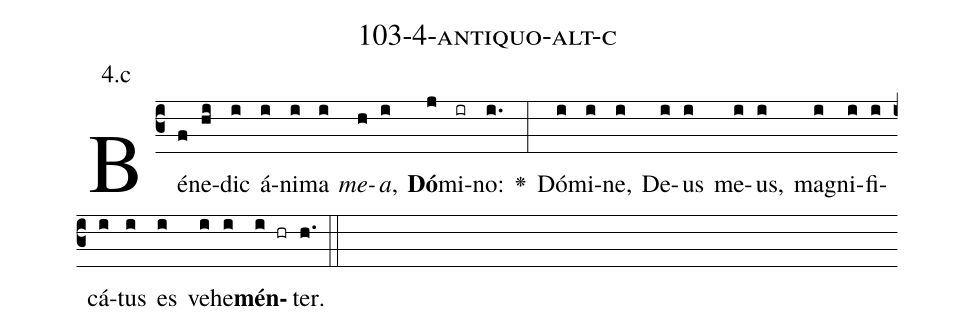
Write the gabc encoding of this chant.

name: 103-4-antiquo-alt-c;
annotation: 4.c;
%%
(c3)Bé(f)ne(hi)dic(i) á(i)ni(i)ma(i) <i>me</i>(h)<i>a</i>,(i) <b>Dó</b>(j)mi(ir)no:(i.) <v>\greheightstar</v>(:) Dó(i)mi(i)ne,(i) De(i)us(i) me(i)us,(i) ma(i)gni(i)fi(i)cá(i)tus(i) es(i) ve(i)he(i)<b>mén</b>(i hr)ter.(h.) (::)


%E(i) u(i) o(i) u(i) a(i) e.(h.) (::)
